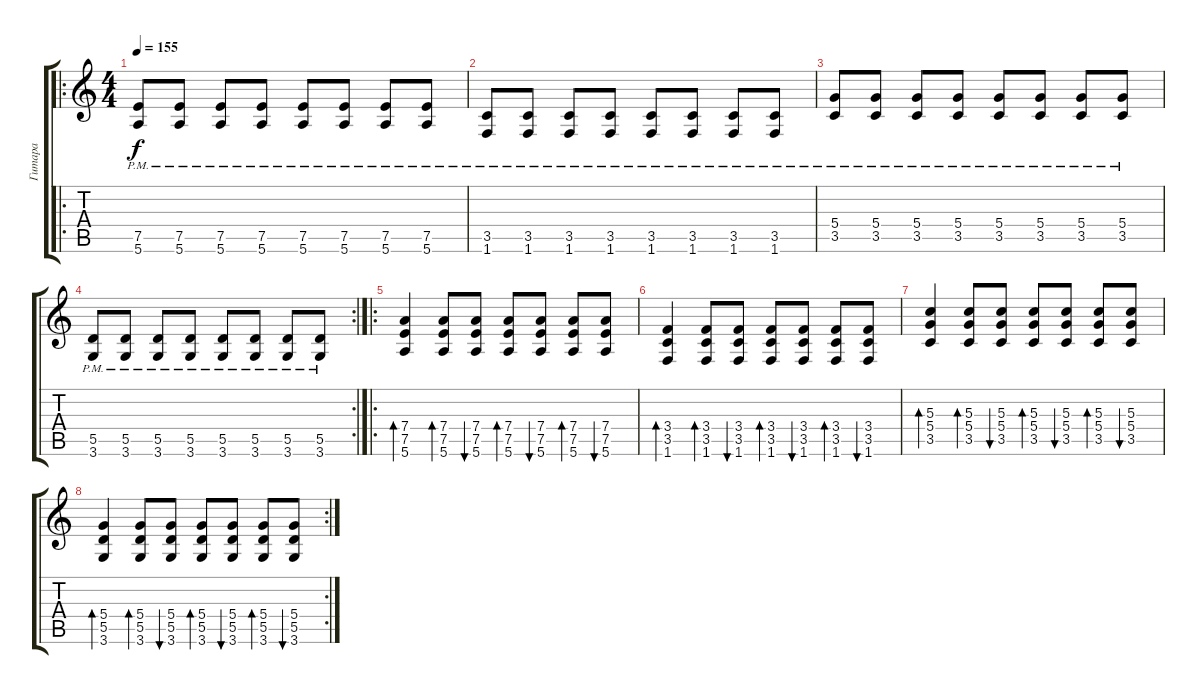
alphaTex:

\track ("Гитара" "Гитара") {instrument overdrivenguitar}
\staff {score tabs}
\tuning (E4 B3 G3 D3 A2 E2) {hide}
\ro
\ts (4 4)
\tempo 155
\clef g2
\ks c
(7.5{pm} 5.6{pm}).8{dy f} (7.5{pm} 5.6{pm}).8 (7.5{pm} 5.6{pm}).8 (7.5{pm} 5.6{pm}).8 (7.5{pm} 5.6{pm}).8 (7.5{pm} 5.6{pm}).8 (7.5{pm} 5.6{pm}).8 (7.5{pm} 5.6{pm}).8 |
(3.5{pm} 1.6{pm}).8 (3.5{pm} 1.6{pm}).8 (3.5{pm} 1.6{pm}).8 (3.5{pm} 1.6{pm}).8 (3.5{pm} 1.6{pm}).8 (3.5{pm} 1.6{pm}).8 (3.5{pm} 1.6{pm}).8 (3.5{pm} 1.6{pm}).8 |
(5.4{pm} 3.5{pm}).8 (5.4{pm} 3.5{pm}).8 (5.4{pm} 3.5{pm}).8 (5.4{pm} 3.5{pm}).8 (5.4{pm} 3.5{pm}).8 (5.4{pm} 3.5{pm}).8 (5.4{pm} 3.5{pm}).8 (5.4{pm} 3.5{pm}).8 |
\rc 2
(5.5{pm} 3.6{pm}).8 (5.5{pm} 3.6{pm}).8 (5.5{pm} 3.6{pm}).8 (5.5{pm} 3.6{pm}).8 (5.5{pm} 3.6{pm}).8 (5.5{pm} 3.6{pm}).8 (5.5{pm} 3.6{pm}).8 (5.5{pm} 3.6{pm}).8 |
\ro
(7.4 7.5 5.6).4{bd 60} (7.4 7.5 5.6).8{bd 60} (7.4 7.5 5.6).8{bu 60} (7.4 7.5 5.6).8{bd 60} (7.4 7.5 5.6).8{bu 60} (7.4 7.5 5.6).8{bd 60} (7.4 7.5 5.6).8{bu 60} |
(3.4 3.5 1.6).4{bd 60} (3.4 3.5 1.6).8{bd 60} (3.4 3.5 1.6).8{bu 60} (3.4 3.5 1.6).8{bd 60} (3.4 3.5 1.6).8{bu 60} (3.4 3.5 1.6).8{bd 60} (3.4 3.5 1.6).8{bu 60} |
(5.3 5.4 3.5).4{bd 60} (5.3 5.4 3.5).8{bd 60} (5.3 5.4 3.5).8{bu 60} (5.3 5.4 3.5).8{bd 60} (5.3 5.4 3.5).8{bu 60} (5.3 5.4 3.5).8{bd 60} (5.3 5.4 3.5).8{bu 60} |
\rc 2
(5.4 5.5 3.6).4{bd 60} (5.4 5.5 3.6).8{bd 60} (5.4 5.5 3.6).8{bu 60} (5.4 5.5 3.6).8{bd 60} (5.4 5.5 3.6).8{bu 60} (5.4 5.5 3.6).8{bd 60} (5.4 5.5 3.6).8{bu 60}
